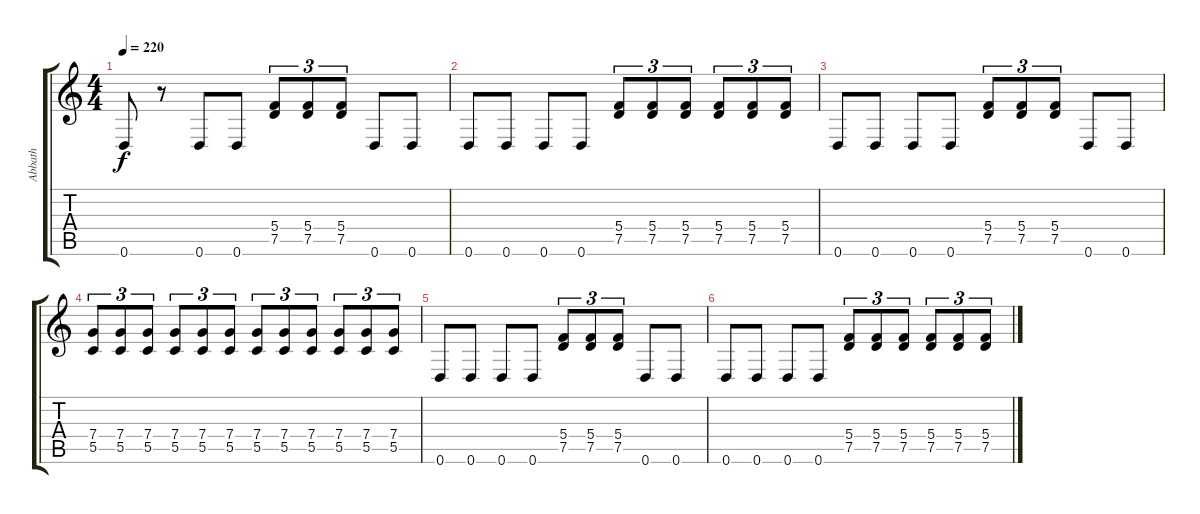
\track ("Abbath" "Abbath") {instrument distortionguitar}
\staff {score tabs}
\tuning (D4 A3 F3 C3 G2 D2) {hide}
\ts (4 4)
\tempo 220
\clef g2
\ks c
0.6.8{dy f} r.8 0.6.8 0.6.8 (5.4 7.5).8{tu (3 2)} (5.4 7.5).8{tu (3 2)} (5.4 7.5).8{tu (3 2)} 0.6.8 0.6.8 |
0.6.8 0.6.8 0.6.8 0.6.8 (5.4 7.5).8{tu (3 2)} (5.4 7.5).8{tu (3 2)} (5.4 7.5).8{tu (3 2)} (5.4 7.5).8{tu (3 2)} (5.4 7.5).8{tu (3 2)} (5.4 7.5).8{tu (3 2)} |
0.6.8 0.6.8 0.6.8 0.6.8 (5.4 7.5).8{tu (3 2)} (5.4 7.5).8{tu (3 2)} (5.4 7.5).8{tu (3 2)} 0.6.8 0.6.8 |
(7.4 5.5).8{tu (3 2)} (7.4 5.5).8{tu (3 2)} (7.4 5.5).8{tu (3 2)} (7.4 5.5).8{tu (3 2)} (7.4 5.5).8{tu (3 2)} (7.4 5.5).8{tu (3 2)} (7.4 5.5).8{tu (3 2)} (7.4 5.5).8{tu (3 2)} (7.4 5.5).8{tu (3 2)} (7.4 5.5).8{tu (3 2)} (7.4 5.5).8{tu (3 2)} (7.4 5.5).8{tu (3 2)} |
0.6.8 0.6.8 0.6.8 0.6.8 (5.4 7.5).8{tu (3 2)} (5.4 7.5).8{tu (3 2)} (5.4 7.5).8{tu (3 2)} 0.6.8 0.6.8 |
0.6.8 0.6.8 0.6.8 0.6.8 (5.4 7.5).8{tu (3 2)} (5.4 7.5).8{tu (3 2)} (5.4 7.5).8{tu (3 2)} (5.4 7.5).8{tu (3 2)} (5.4 7.5).8{tu (3 2)} (5.4 7.5).8{tu (3 2)}
